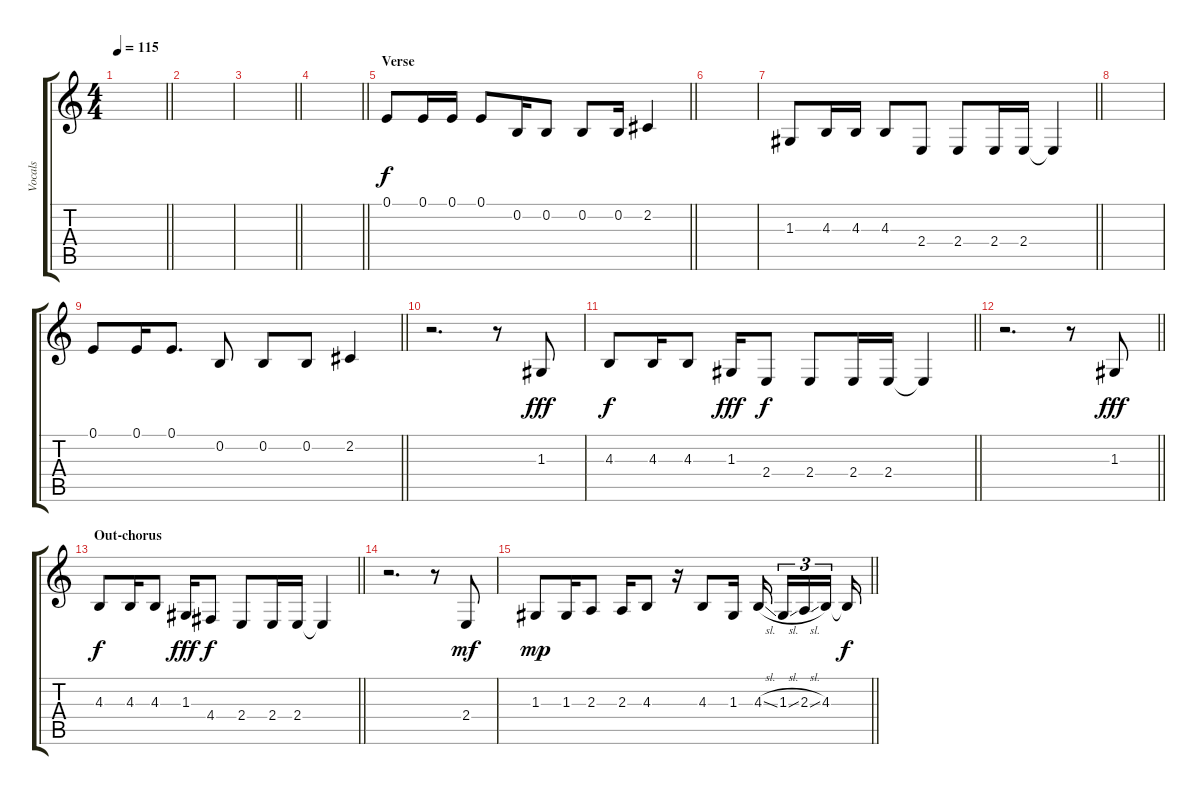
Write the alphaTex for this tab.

\track ("Vocals" "Vocals") {instrument trombone}
\staff {score tabs}
\tuning (E4 B3 G3 D3 A2 E2) {hide}
\ts (4 4)
\tempo 115
\clef g2
\barLineRight lightlight
\ks c
|
|
\barLineRight lightlight
|
\barLineRight lightlight
|
\section ("" "Verse")
\barLineRight lightlight
0.1.8 0.1.16 0.1.16 0.1.8 0.2.16 0.2.8 0.2.8 0.2.16 2.2.4 |
|
\barLineRight lightlight
1.3.8 4.3.16 4.3.16 4.3.8 2.4.8 2.4.8 2.4.16 2.4.16 2.4{t}.4 |
|
\barLineRight lightlight
0.1.8 0.1.16 0.1.8{d} 0.2.8 0.2.8 0.2.8 2.2.4 |
r.2{d} r.8 1.3.8{dy fff} |
\barLineRight lightlight
4.3.8{dy f} 4.3.16 4.3.8 1.3.16{dy fff} 2.4.8{dy f} 2.4.8 2.4.16 2.4.16 2.4{t}.4 |
\barLineRight lightlight
r.2{d} r.8 1.3.8{dy fff} |
\section ("" "Out-chorus")
\barLineRight lightlight
4.3.8{dy f} 4.3.16 4.3.8 1.3.16{dy fff} 4.4.8{dy f} 2.4.8 2.4.16 2.4.16 2.4{t}.4 |
r.2{d} r.8 2.4.8{dy mf} |
\barLineRight lightlight
1.3.8{dy mp} 1.3.16 2.3.8 2.3.16 4.3.8 r.16 4.3.8 1.3.16 4.3{sl}.16{beam splitsecondary} 1.3{sl}.16{tu (3 2)} 2.3{sl}.16{tu (3 2)} 4.3.16{tu (3 2) beam splitsecondary} 4.3{t}.16{dy f}
